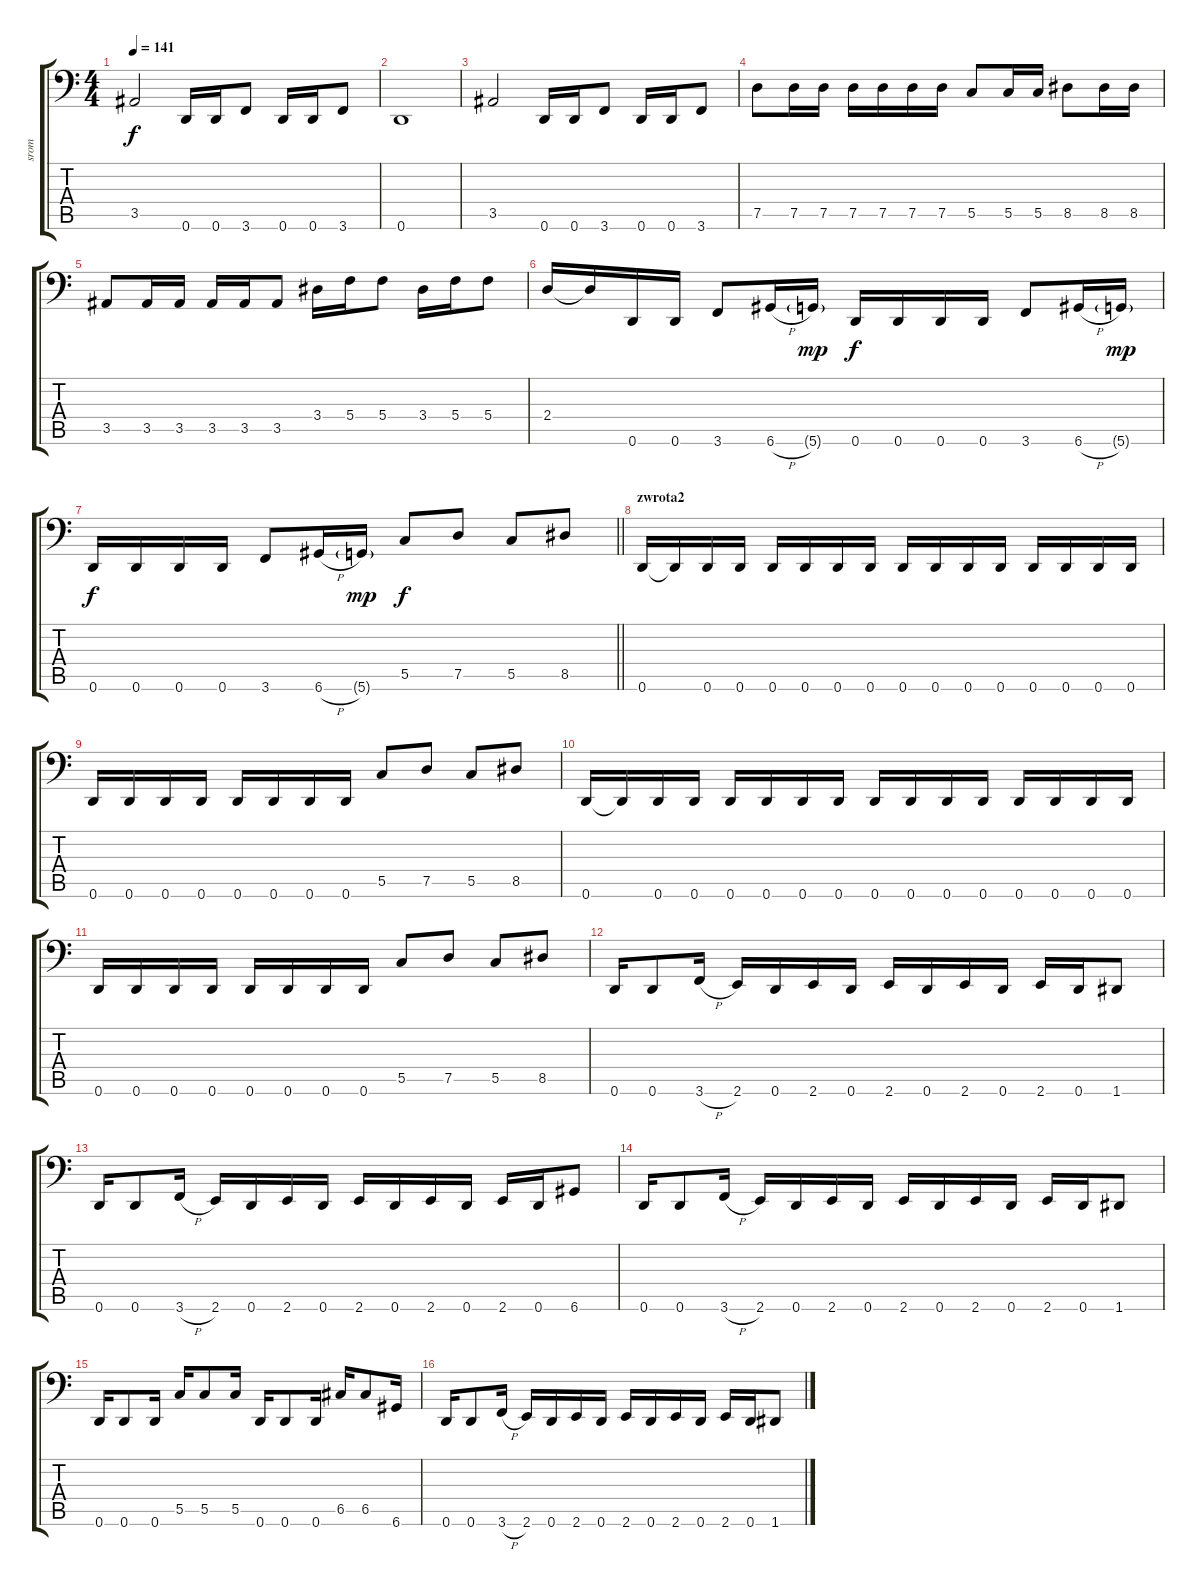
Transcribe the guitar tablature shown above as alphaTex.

\track ("srom" "srom") {instrument electricbassfinger}
\staff {score tabs}
\tuning (D3 A2 F2 C2 G1 D1) {hide}
\ts (4 4)
\tempo 141
\clef f4
\ks c
3.5.2{dy f} 0.6.16 0.6.16 3.6.8 0.6.16 0.6.16 3.6.8 |
0.6.1 |
3.5.2 0.6.16 0.6.16 3.6.8 0.6.16 0.6.16 3.6.8 |
7.5.8 7.5.16 7.5.16 7.5.16 7.5.16 7.5.16 7.5.16 5.5.8 5.5.16 5.5.16 8.5.8 8.5.16 8.5.16 |
3.5.8 3.5.16 3.5.16 3.5.16 3.5.16 3.5.8 3.4.16 5.4.16 5.4.8 3.4.16 5.4.16 5.4.8 |
2.4.16 2.4{t}.16 0.6.16 0.6.16 3.6.8 6.6{h}.16 5.6{g}.16{dy mp} 0.6.16{dy f} 0.6.16 0.6.16 0.6.16 3.6.8 6.6{h}.16 5.6{g}.16{dy mp} |
\barLineRight lightlight
0.6.16{dy f} 0.6.16 0.6.16 0.6.16 3.6.8 6.6{h}.16 5.6{g}.16{dy mp} 5.5.8{dy f} 7.5.8 5.5.8 8.5.8 |
\section ("" "zwrota2")
0.6.16 0.6{t}.16 0.6.16 0.6.16 0.6.16 0.6.16 0.6.16 0.6.16 0.6.16 0.6.16 0.6.16 0.6.16 0.6.16 0.6.16 0.6.16 0.6.16 |
0.6.16 0.6.16 0.6.16 0.6.16 0.6.16 0.6.16 0.6.16 0.6.16 5.5.8 7.5.8 5.5.8 8.5.8 |
0.6.16 0.6{t}.16 0.6.16 0.6.16 0.6.16 0.6.16 0.6.16 0.6.16 0.6.16 0.6.16 0.6.16 0.6.16 0.6.16 0.6.16 0.6.16 0.6.16 |
0.6.16 0.6.16 0.6.16 0.6.16 0.6.16 0.6.16 0.6.16 0.6.16 5.5.8 7.5.8 5.5.8 8.5.8 |
0.6.16 0.6.8 3.6{h}.16 2.6.16 0.6.16 2.6.16 0.6.16 2.6.16 0.6.16 2.6.16 0.6.16 2.6.16 0.6.16 1.6.8 |
0.6.16 0.6.8 3.6{h}.16 2.6.16 0.6.16 2.6.16 0.6.16 2.6.16 0.6.16 2.6.16 0.6.16 2.6.16 0.6.16 6.6.8 |
0.6.16 0.6.8 3.6{h}.16 2.6.16 0.6.16 2.6.16 0.6.16 2.6.16 0.6.16 2.6.16 0.6.16 2.6.16 0.6.16 1.6.8 |
0.6.16 0.6.8 0.6.16 5.5.16 5.5.8 5.5.16 0.6.16 0.6.8 0.6.16 6.5.16 6.5.8 6.6.16 |
0.6.16 0.6.8 3.6{h}.16 2.6.16 0.6.16 2.6.16 0.6.16 2.6.16 0.6.16 2.6.16 0.6.16 2.6.16 0.6.16 1.6.8
